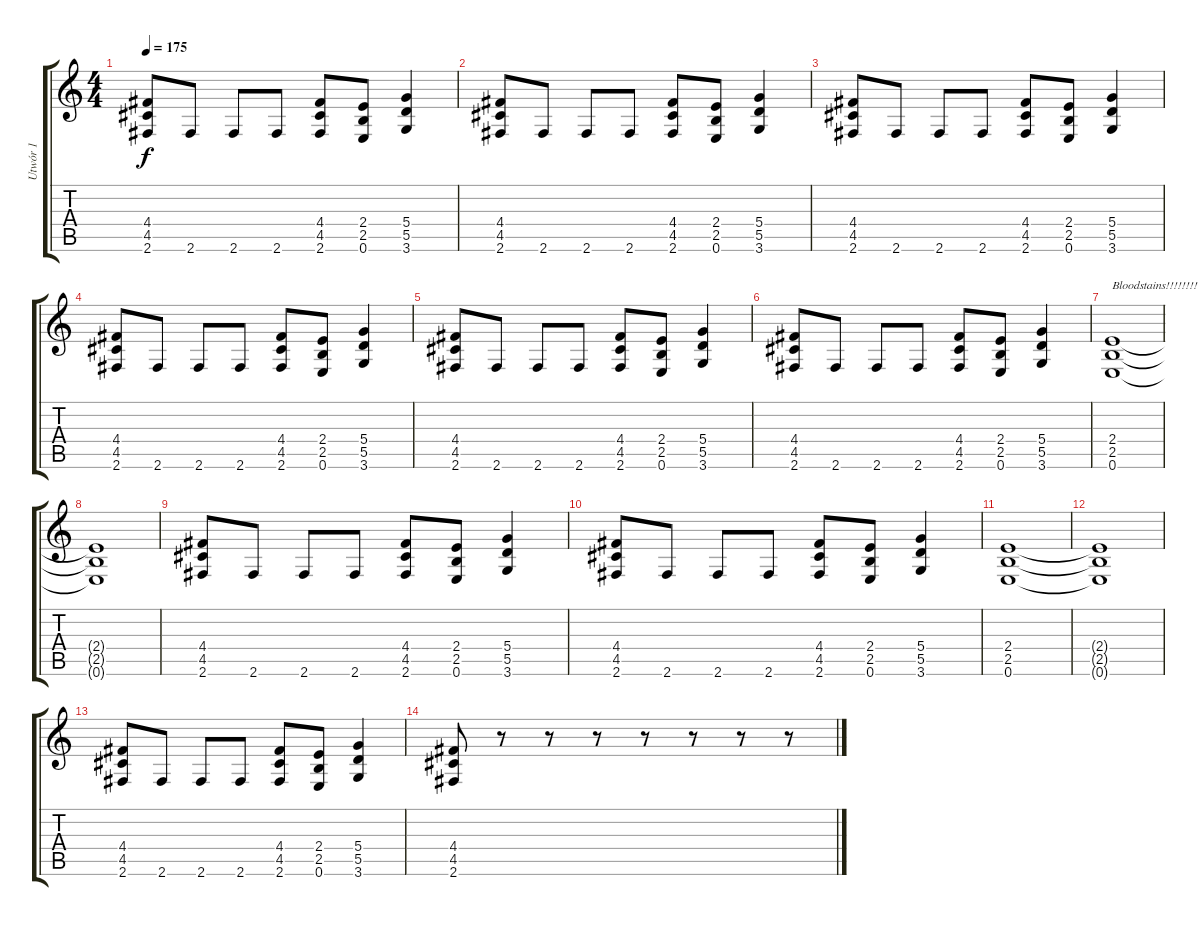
\track ("Utwór 1" "Utwór 1") {instrument distortionguitar}
\staff {score tabs}
\tuning (E4 B3 G3 D3 A2 E2) {hide}
\ts (4 4)
\tempo 175
\clef g2
\ks c
(4.4 4.5 2.6).8{dy f} 2.6.8 2.6.8 2.6.8 (4.4 4.5 2.6).8 (2.4 2.5 0.6).8 (5.4 5.5 3.6).4 |
(4.4 4.5 2.6).8 2.6.8 2.6.8 2.6.8 (4.4 4.5 2.6).8 (2.4 2.5 0.6).8 (5.4 5.5 3.6).4 |
(4.4 4.5 2.6).8 2.6.8 2.6.8 2.6.8 (4.4 4.5 2.6).8 (2.4 2.5 0.6).8 (5.4 5.5 3.6).4 |
(4.4 4.5 2.6).8 2.6.8 2.6.8 2.6.8 (4.4 4.5 2.6).8 (2.4 2.5 0.6).8 (5.4 5.5 3.6).4 |
(4.4 4.5 2.6).8 2.6.8 2.6.8 2.6.8 (4.4 4.5 2.6).8 (2.4 2.5 0.6).8 (5.4 5.5 3.6).4 |
(4.4 4.5 2.6).8 2.6.8 2.6.8 2.6.8 (4.4 4.5 2.6).8 (2.4 2.5 0.6).8 (5.4 5.5 3.6).4 |
(2.4 2.5 0.6).1{txt "Bloodstains!!!!!!!!" volume 12} |
(2.4{t} 2.5{t} 0.6{t}).1 |
(4.4 4.5 2.6).8 2.6.8 2.6.8 2.6.8 (4.4 4.5 2.6).8 (2.4 2.5 0.6).8 (5.4 5.5 3.6).4 |
(4.4 4.5 2.6).8 2.6.8 2.6.8 2.6.8 (4.4 4.5 2.6).8 (2.4 2.5 0.6).8 (5.4 5.5 3.6).4 |
(2.4 2.5 0.6).1 |
(2.4{t} 2.5{t} 0.6{t}).1 |
(4.4 4.5 2.6).8 2.6.8 2.6.8 2.6.8 (4.4 4.5 2.6).8 (2.4 2.5 0.6).8 (5.4 5.5 3.6).4 |
(4.4 4.5 2.6).8 r.8 r.8 r.8 r.8 r.8 r.8 r.8
